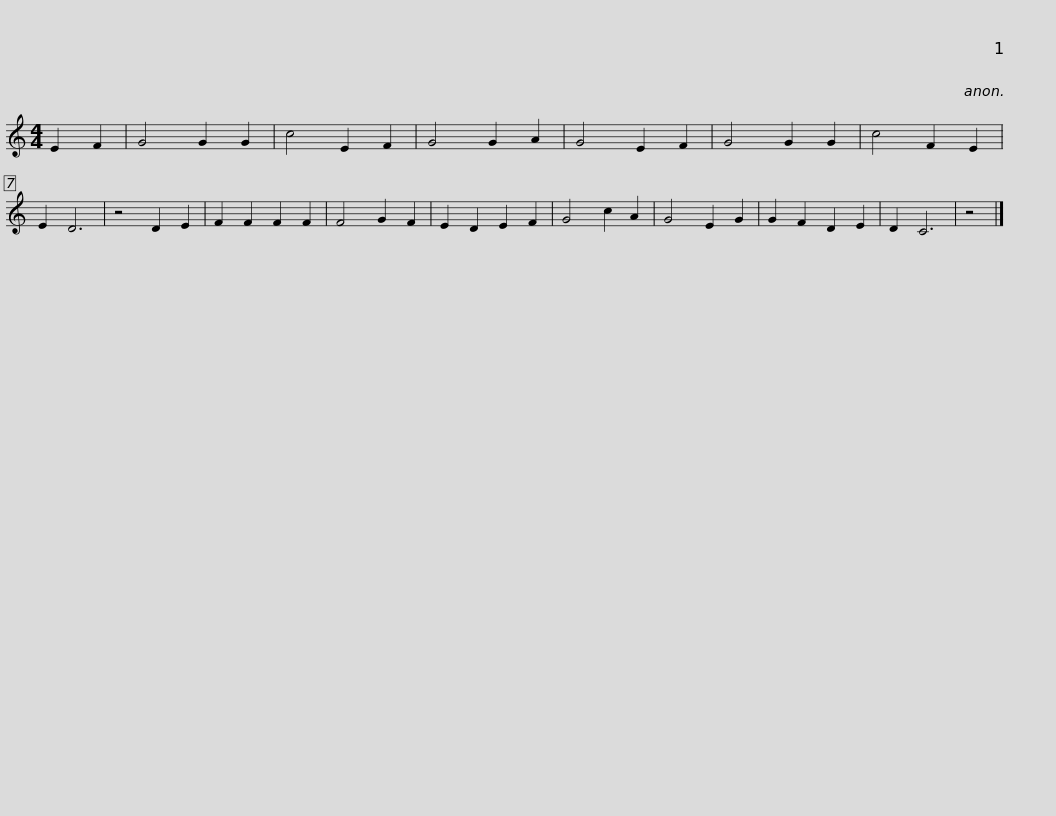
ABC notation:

X:1
L:1/8
M:4/4
I:linebreak $
K:C
V:1 treble
V:1
 E2 F2 | G4 G2 G2 | c4 E2 F2 | G4 G2 A2 | G4 E2 F2 | %5
 G4 G2 G2 | c4 F2 E2 | E2 D6 | z4 D2 E2 | F2 F2 F2 F2 | %10
 F4 G2 F2 | E2 D2 E2 F2 |$ G4 c2 A2 | G4 E2 G2 | G2 F2 D2 E2 | %15
 D2 C6 | z4 |] %17
